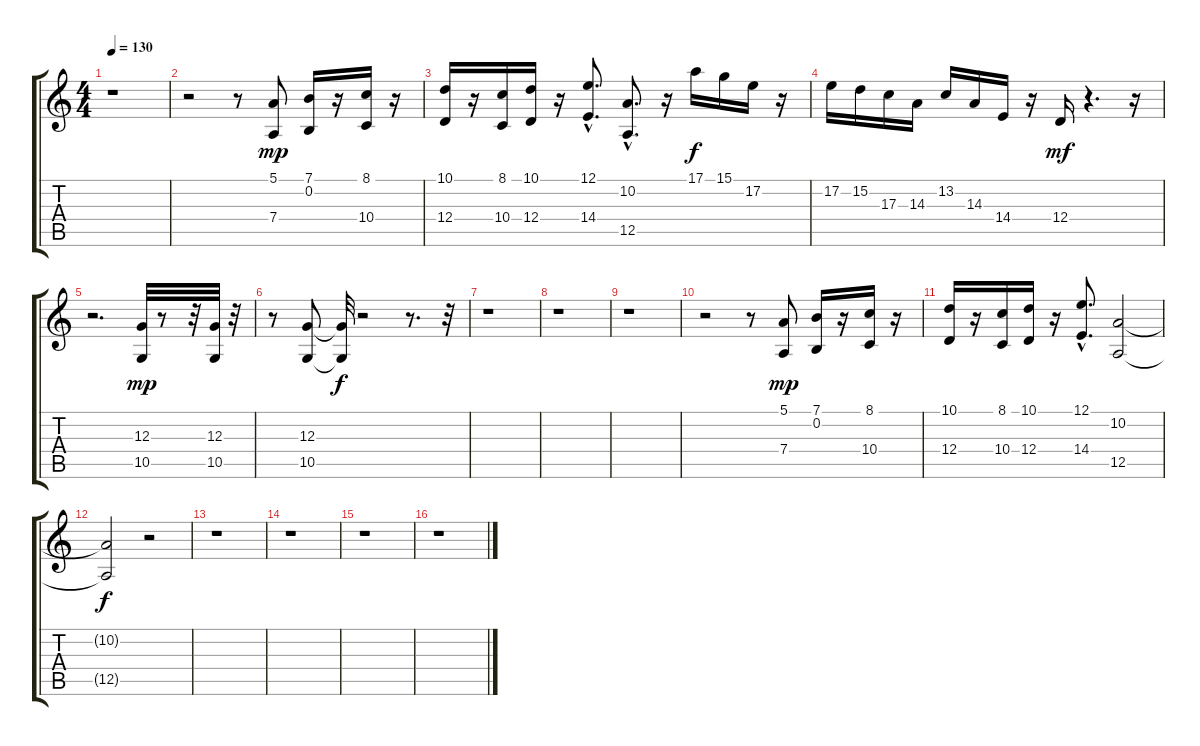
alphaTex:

\track "" {instrument brasssection}
\staff {score tabs}
\tuning (E4 B3 G3 D3 A2 E2) {hide}
\ts (4 4)
\tempo 130
\clef g2
\ks c
r.1{dy f} |
r.2 r.8 (5.1 7.4).8{dy mp} (7.1 0.2).16 r.16 (8.1 10.4).16 r.16 |
(10.1 12.4).16 r.16 (8.1 10.4).16 (10.1 12.4).16 r.16 (12.1{hac} 14.4{hac}).8{d} (10.2{hac} 12.5{hac}).8{d} r.16 17.1.16{dy f} 15.1.16 17.2.16 r.16 |
17.2.16 15.2.16 17.3.16 14.3.16 13.2.16 14.3.16 14.4.16 r.16 12.4.16{dy mf} r.4{d} r.16 |
r.2{d} (12.3 10.5).32{dy mp} r.8 r.32 (12.3 10.5).32 r.32 |
r.8 (12.3 10.5).8 (12.3{t} 10.5{t}).32{dy f} r.2 r.8{d} r.32 |
r.1 |
r.1 |
r.1 |
r.2 r.8 (5.1 7.4).8{dy mp} (7.1 0.2).16 r.16 (8.1 10.4).16 r.16 |
(10.1 12.4).16 r.16 (8.1 10.4).16 (10.1 12.4).16 r.16 (12.1{hac} 14.4{hac}).8{d} (10.2 12.5).2 |
(10.2{t} 12.5{t}).2{dy f} r.2 |
r.1 |
r.1 |
r.1 |
r.1
